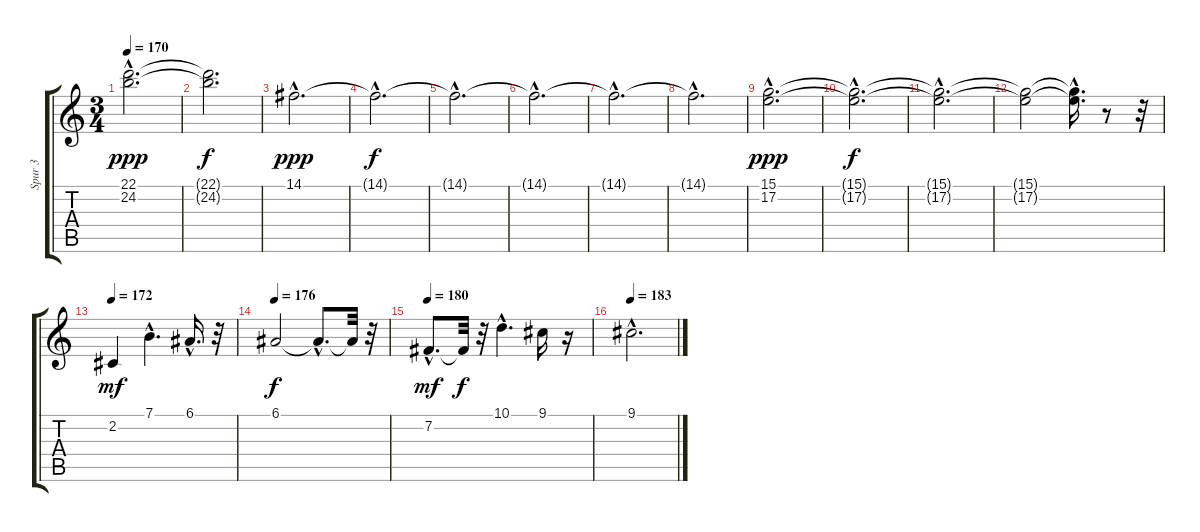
\track ("Spur 3" "Spur 3") {instrument stringensemble1}
\staff {score tabs}
\tuning (E4 B3 G3 D3 A2 E2) {hide}
\ts (3 4)
\tempo 170
\clef g2
\ks c
(22.1{hac} 24.2{hac}).2{d dy ppp} |
(22.1{t} 24.2{t}).2{d dy f} |
14.1{hac}.2{d dy ppp} |
14.1{hac t}.2{d dy f} |
14.1{hac t}.2{d} |
14.1{hac t}.2{d} |
14.1{hac t}.2{d} |
14.1{hac t}.2{d} |
(15.1{hac} 17.2{hac}).2{d dy ppp} |
(15.1{hac t} 17.2{hac t}).2{d dy f} |
(15.1{hac t} 17.2{hac t}).2{d} |
(15.1{t} 17.2{t}).2 (15.1{hac t} 17.2{hac t}).16{d} r.8 r.32 |
\tempo 172
2.2.4{dy mf} 7.1{hac}.4{d} 6.1{hac}.16{d} r.32 |
\tempo 176
6.1.2{dy f} 6.1{hac t}.8{d} 6.1{t}.32 r.32 |
\tempo 180
7.2{hac}.8{d dy mf} 7.2{t}.32{dy f} r.32 10.1{hac}.4{d} 9.1.16 r.16 |
\tempo 183
9.1{hac}.2{d}
